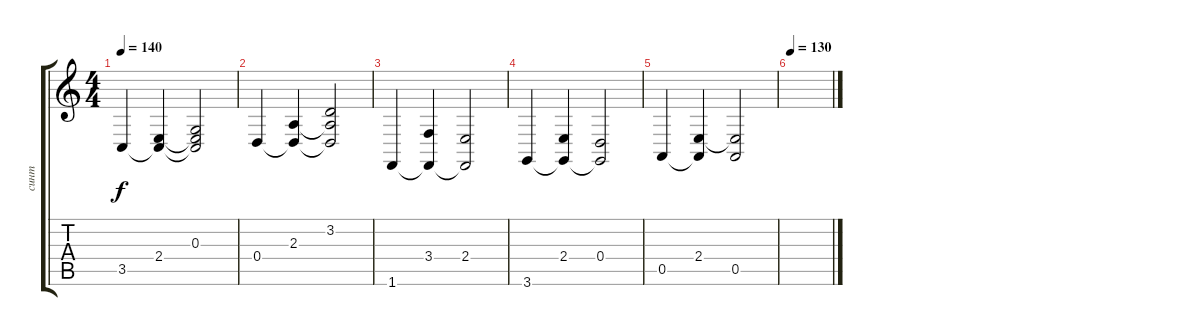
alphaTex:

\track ("синт" "синт") {instrument lead2sawtooth}
\staff {score tabs}
\tuning (E4 B3 G3 D3 A2 E2) {hide}
\ts (4 4)
\tempo 140
\clef g2
\ks c
3.5.4{dy f} (2.4 3.5{t}).4 (0.3 2.4{t} 3.5{t}).2 |
0.4.4 (2.3 0.4{t}).4 (3.2 2.3{t} 0.4{t}).2 |
1.6.4 (3.4 1.6{t}).4 (2.4 1.6{t}).2 |
3.6.4 (2.4 3.6{t}).4 (0.4 3.6{t}).2 |
0.5.4 (2.4 0.5{t}).4 (2.4{t} 0.5).2 |
\tempo 130
